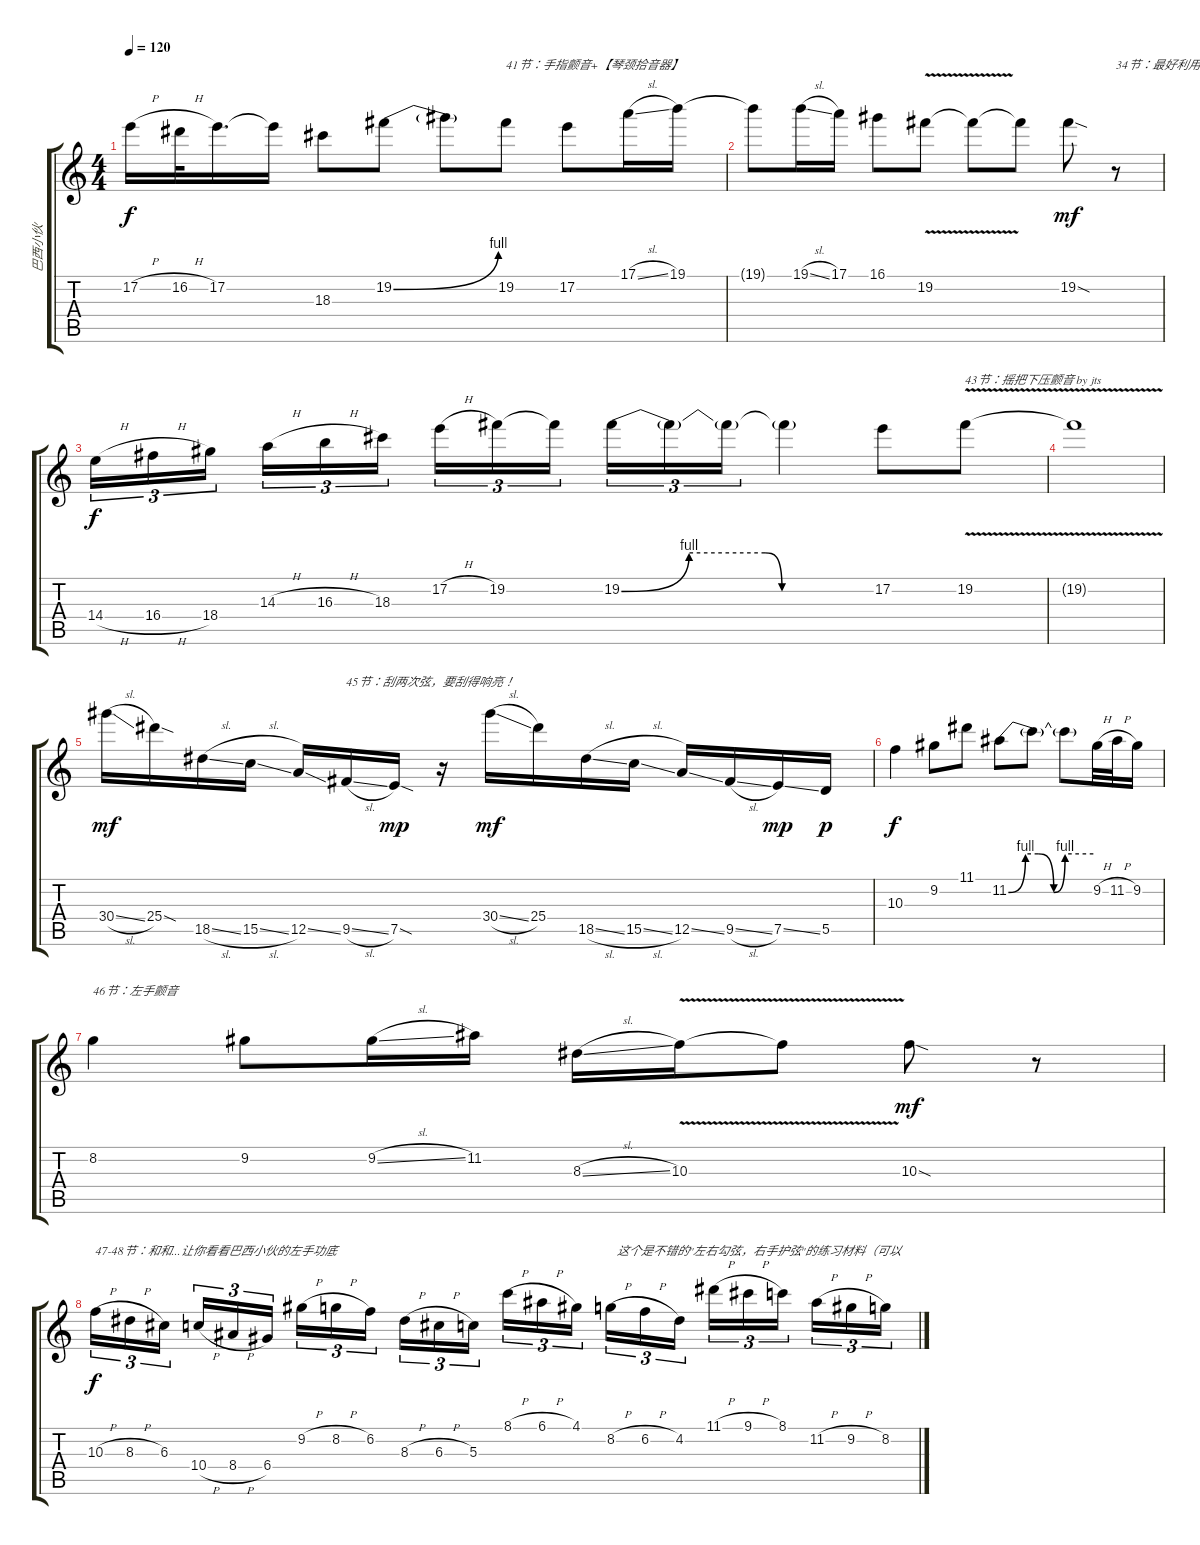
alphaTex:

\track ("巴西小伙" "巴西小伙") {instrument overdrivenguitar}
\staff {score tabs}
\tuning (E4 B3 G3 D3 A2 E2) {hide}
\ts (4 4)
\tempo 120
\clef g2
\ks c
17.2{h}.16{dy f} 16.2{h}.32 17.2.16{d} 17.2{t}.16 18.3.8 19.2{be (bend 0 0 60 4)}.8 19.2{t}.8 19.2.8{txt "41节：手指颤音+【琴颈拾音器】"} 17.2.8 17.1{sl}.16 19.1.16 |
19.1{t}.8 19.1{sl}.16 17.1.16 16.1.8 19.2{v}.8 19.2{t}.8 19.2{t}.8 19.2{sod}.8{dy mf} r.8{txt "34节：最好利用左手击音弹奏+【琴桥拾音器】"} |
14.4{h}.16{tu (3 2) dy f} 16.4{h}.16{tu (3 2)} 18.4.16{tu (3 2) beam splitsecondary} 14.3{h}.16{tu (3 2)} 16.3{h}.16{tu (3 2)} 18.3.16{tu (3 2)} 17.2{h}.16{tu (3 2)} 19.2.16{tu (3 2)} 19.2{t}.16{tu (3 2) beam splitsecondary} 19.2{be (custom 0 0 16 4 34 4 38 0 60 0)}.16{tu (3 2)} 19.2{t}.16{tu (3 2)} 19.2{t}.16{tu (3 2)} 19.2{t}.4 17.2.8 19.2{v}.8{txt "43节：摇把下压颤音 by jts"} |
19.2{t}.1 |
30.4{sl}.16{dy mf} 25.4{sod}.16 18.5{sl}.16 15.5{sl}.16 12.5{ss}.16 9.5{sl}.16{txt "45节：刮两次弦，要刮得响亮！"} 7.5{sod}.16{dy mp} r.16 30.4{sl}.16{dy mf} 25.4.16 18.5{sl}.16 15.5{sl}.16 12.5{ss}.16 9.5{sl}.16 7.5{ss}.16{dy mp} 5.5.16{dy p} |
10.3.4{dy f} 9.2.8 11.1.8 11.2{be (custom 0 0 12 4 21 4 32 0 40 4 60 4)}.8 11.2{t}.8 11.2{t}.8 9.2{h}.32 11.2{h}.32 9.2.16 |
8.2.4{txt "46节：左手颤音"} 9.2.8 9.2{sl}.16 11.2.16 8.3{sl}.16 10.3{v}.16 10.3{t}.8 10.3{sod}.8{dy mf} r.8 |
10.3{h}.16{tu (3 2) txt "47-48节：和和...让你看看巴西小伙的左手功底" dy f} 8.3{h}.16{tu (3 2)} 6.3.16{tu (3 2) beam splitsecondary} 10.4{h}.16{tu (3 2)} 8.4{h}.16{tu (3 2)} 6.4.16{tu (3 2)} 9.2{h}.16{tu (3 2)} 8.2{h}.16{tu (3 2)} 6.2.16{tu (3 2) beam splitsecondary} 8.3{h}.16{tu (3 2)} 6.3{h}.16{tu (3 2)} 5.3.16{tu (3 2)} 8.1{h}.16{tu (3 2)} 6.1{h}.16{tu (3 2)} 4.1.16{tu (3 2) beam splitsecondary} 8.2{h}.16{tu (3 2) txt "  这个是不错的\"左右勾弦，右手护弦\"的练习材料（可以"} 6.2{h}.16{tu (3 2)} 4.2.16{tu (3 2)} 11.1{h}.16{tu (3 2)} 9.1{h}.16{tu (3 2)} 8.1.16{tu (3 2) beam splitsecondary} 11.2{h}.16{tu (3 2)} 9.2{h}.16{tu (3 2)} 8.2.16{tu (3 2)}
